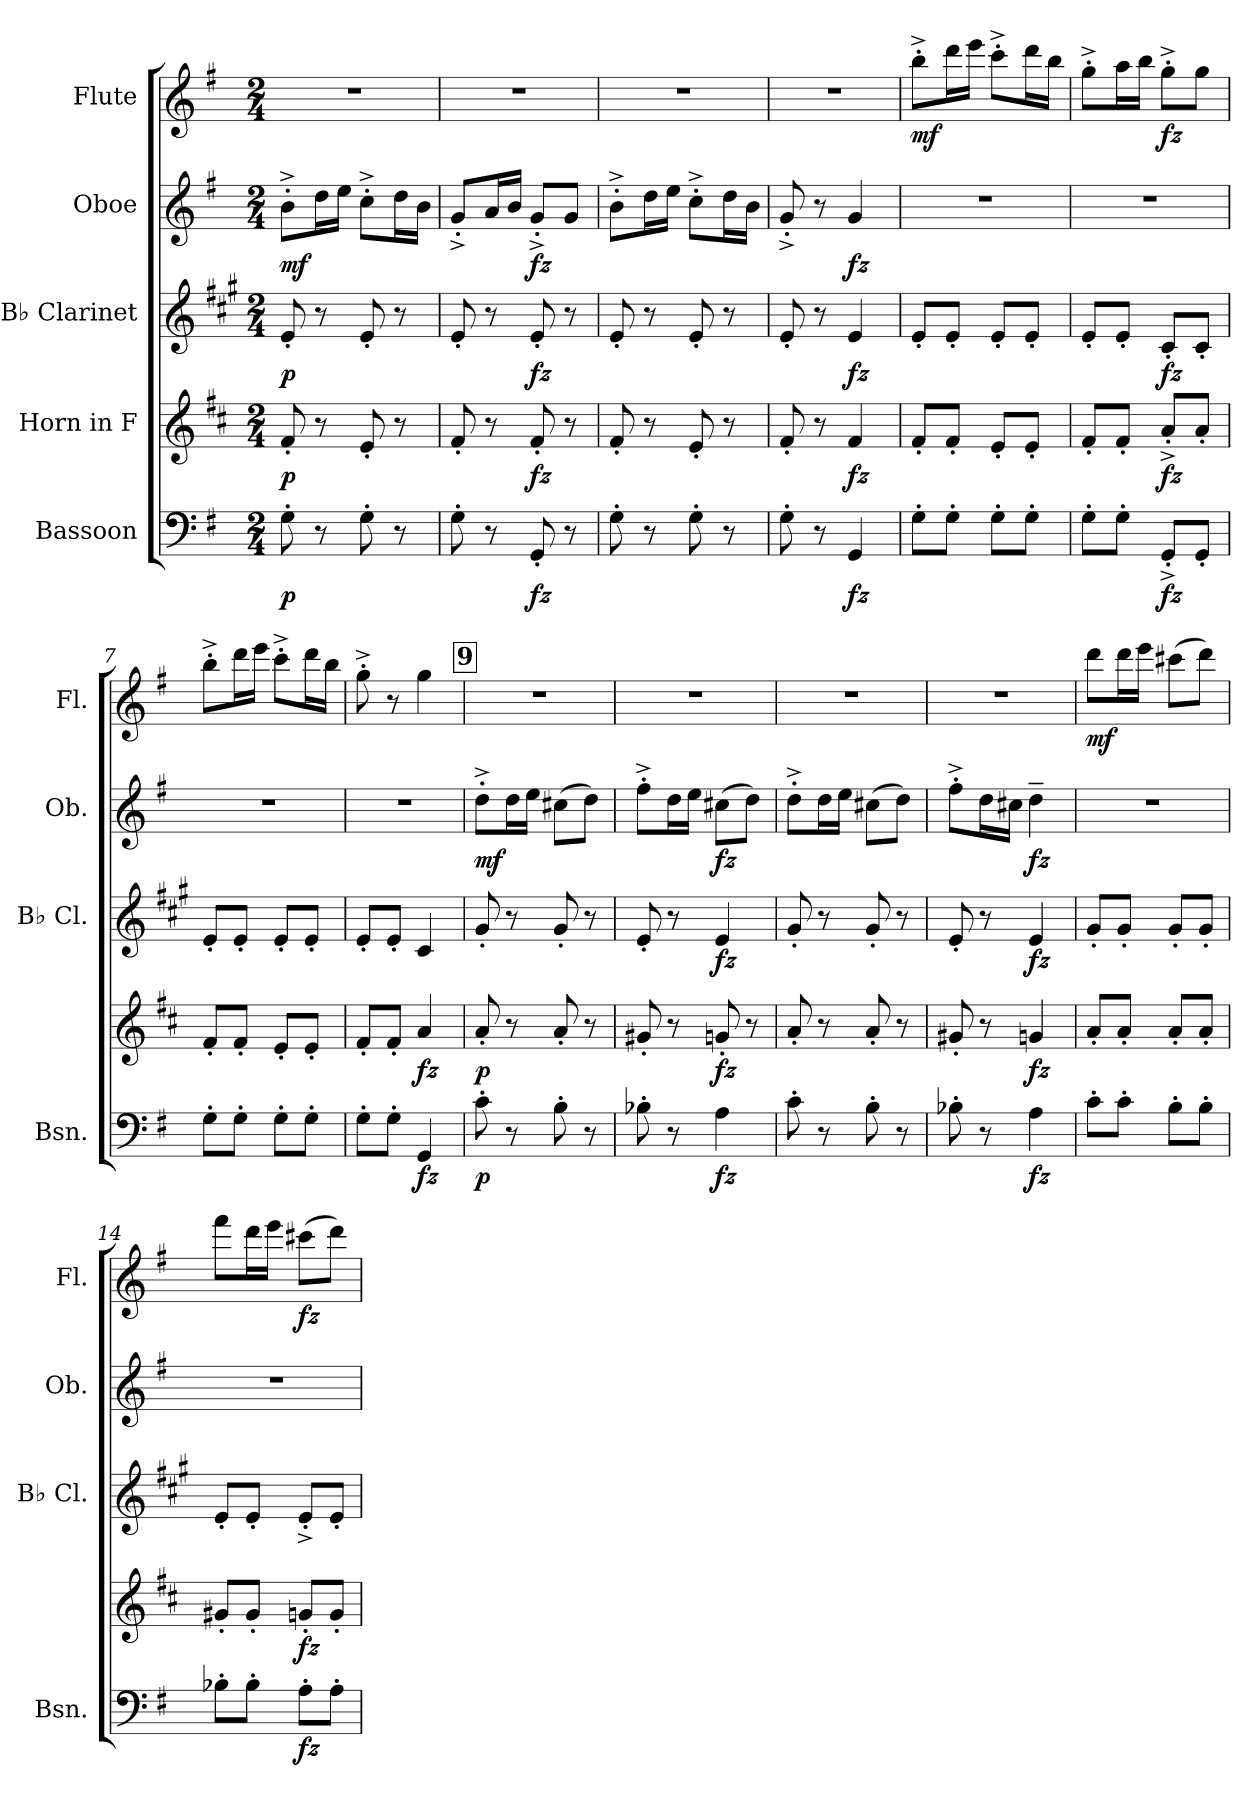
**kern	**dynam	**kern	**dynam	**kern	**dynam	**kern	**dynam	**kern	**dynam
*part5	*part5	*part4	*part4	*part3	*part3	*part2	*part2	*part1	*part1
*staff5	*staff5	*staff4	*staff4	*staff3	*staff3	*staff2	*staff2	*staff1	*staff1
*I"Bassoon	*	*I"Horn in F	*	*I"B♭ Clarinet	*	*I"Oboe	*	*I"Flute	*
*I'Bsn.	*	*	*	*I'B♭ Cl.	*	*I'Ob.	*	*I'Fl.	*
*clefF4	*	*clefG2	*	*clefG2	*	*clefG2	*	*clefG2	*
*	*	*ITrd4c7	*	*ITrd1c2	*	*	*	*	*
*k[f#]	*	*k[f#]	*	*k[f#]	*	*k[f#]	*	*k[f#]	*
*M2/4	*	*M2/4	*	*M2/4	*	*M2/4	*	*M2/4	*
*MM126	*	*MM126	*	*MM126	*	*MM126	*	*MM126	*
=1	=1	=1	=1	=1	=1	=1	=1	=1	=1
!	!LO:DY:b	!	!LO:DY:b	!	!LO:DY:b	!	!LO:DY:b	!	!
8G'\	p	8B'/	p	8d'/	p	8b'^\L	mf	2r	.
8r	.	8r	.	8r	.	16dd\L	.	.	.
.	.	.	.	.	.	16ee\JJ	.	.	.
8G'\	.	8A'/	.	8d'/	.	8cc'^\L	.	.	.
8r	.	8r	.	8r	.	16dd\L	.	.	.
.	.	.	.	.	.	16b\JJ	.	.	.
=2	=2	=2	=2	=2	=2	=2	=2	=2	=2
8G'\	.	8B'/	.	8d'/	.	8g'^/L	.	2r	.
8r	.	8r	.	8r	.	16a/L	.	.	.
.	.	.	.	.	.	16b/JJ	.	.	.
!	!LO:DY:b	!	!LO:DY:b	!	!LO:DY:b	!	!LO:DY:b	!	!
8GG'/	fz	8B'/	fz	8d'/	fz	8g'^/L	fz	.	.
8r	.	8r	.	8r	.	8g/J	.	.	.
=3	=3	=3	=3	=3	=3	=3	=3	=3	=3
8G'\	.	8B'/	.	8d'/	.	8b'^\L	.	2r	.
8r	.	8r	.	8r	.	16dd\L	.	.	.
.	.	.	.	.	.	16ee\JJ	.	.	.
8G'\	.	8A'/	.	8d'/	.	8cc'^\L	.	.	.
8r	.	8r	.	8r	.	16dd\L	.	.	.
.	.	.	.	.	.	16b\JJ	.	.	.
=4	=4	=4	=4	=4	=4	=4	=4	=4	=4
8G'\	.	8B'/	.	8d'/	.	8g'^/	.	2r	.
8r	.	8r	.	8r	.	8r	.	.	.
!	!LO:DY:b	!	!LO:DY:b	!	!LO:DY:b	!	!LO:DY:b	!	!
4GG/	fz	4B/	fz	4d/	fz	4g/	fz	.	.
=5	=5	=5	=5	=5	=5	=5	=5	=5	=5
!	!	!	!	!	!	!	!	!	!LO:DY:b
8G'\L	.	8B'/L	.	8d'/L	.	2r	.	8bb'^\L	mf
8G'\J	.	8B'/J	.	8d'/J	.	.	.	16ddd\L	.
.	.	.	.	.	.	.	.	16eee\JJ	.
8G'\L	.	8A'/L	.	8d'/L	.	.	.	8ccc^'\L	.
8G'\J	.	8A'/J	.	8d'/J	.	.	.	16ddd\L	.
.	.	.	.	.	.	.	.	16bb\JJ	.
!!LO:LB:g=z
=6	=6	=6	=6	=6	=6	=6	=6	=6	=6
8G'\L	.	8B'/L	.	8d'/L	.	2r	.	8gg^'\L	.
8G'\J	.	8B'/J	.	8d'/J	.	.	.	16aa\L	.
.	.	.	.	.	.	.	.	16bb\JJ	.
!	!LO:DY:b	!	!LO:DY:b	!	!LO:DY:b	!	!	!	!LO:DY:b
8GG'^/L	fz	8d'^/L	fz	8B'/L	fz	.	.	8gg'^\L	fz
8GG'/J	.	8d'/J	.	8B'/J	.	.	.	8gg\J	.
=7	=7	=7	=7	=7	=7	=7	=7	=7	=7
8G'\L	.	8B'/L	.	8d'/L	.	2r	.	8bb'^\L	.
8G'\J	.	8B'/J	.	8d'/J	.	.	.	16ddd\L	.
.	.	.	.	.	.	.	.	16eee\JJ	.
8G'\L	.	8A'/L	.	8d'/L	.	.	.	8ccc^'\L	.
8G'\J	.	8A'/J	.	8d'/J	.	.	.	16ddd\L	.
.	.	.	.	.	.	.	.	16bb\JJ	.
=8	=8	=8	=8	=8	=8	=8	=8	=8	=8
8G'\L	.	8B'/L	.	8d'/L	.	2r	.	8gg'^\	.
8G'\J	.	8B'/J	.	8d'/J	.	.	.	8r	.
!	!LO:DY:b	!	!LO:DY:b	!	!	!	!	!	!
4GG/	fz	4d/	fz	4B/	.	.	.	4gg\	.
!!LO:REH:place=s1:a:B:fs=14:t=9
=9	=9	=9	=9	=9	=9	=9	=9	=9	=9
!	!LO:DY:b	!	!LO:DY:b	!	!	!	!LO:DY:b	!	!
8c'\	p	8d'/	p	8f#'/	.	8dd'^\L	mf	2r	.
8r	.	8r	.	8r	.	16dd\L	.	.	.
.	.	.	.	.	.	16ee\JJ	.	.	.
8B'\	.	8d'/	.	8f#'/	.	(8cc#X\L	.	.	.
8r	.	8r	.	8r	.	8dd\J)	.	.	.
=10	=10	=10	=10	=10	=10	=10	=10	=10	=10
8B-X'\	.	8c#X'/	.	8d'/	.	8ff#'^\L	.	2r	.
8r	.	8r	.	8r	.	16dd\L	.	.	.
.	.	.	.	.	.	16ee\JJ	.	.	.
!	!LO:DY:b	!	!LO:DY:b	!	!LO:DY:b	!	!LO:DY:b	!	!
4A\	fz	8cn'/	fz	4d/	fz	(8cc#X\L	fz	.	.
.	.	8r	.	.	.	8dd\J)	.	.	.
=11	=11	=11	=11	=11	=11	=11	=11	=11	=11
8c'\	.	8d'/	.	8f#'/	.	8dd'^\L	.	2r	.
8r	.	8r	.	8r	.	16dd\L	.	.	.
.	.	.	.	.	.	16ee\JJ	.	.	.
8B'\	.	8d'/	.	8f#'/	.	(8cc#X\L	.	.	.
8r	.	8r	.	8r	.	8dd\J)	.	.	.
!!LO:PB:g=z
=12	=12	=12	=12	=12	=12	=12	=12	=12	=12
8B-X'\	.	8c#X'/	.	8d'/	.	8ff#'^\L	.	2r	.
8r	.	8r	.	8r	.	16dd\L	.	.	.
.	.	.	.	.	.	16cc#X\JJ	.	.	.
!	!LO:DY:b	!	!LO:DY:b	!	!LO:DY:b	!	!LO:DY:b	!	!
4A\	fz	4cn/	fz	4d/	fz	4dd~\	fz	.	.
=13	=13	=13	=13	=13	=13	=13	=13	=13	=13
!	!	!	!	!	!	!	!	!	!LO:DY:b
8c'\L	.	8d'/L	.	8f#'/L	.	2r	.	8ddd\L	mf
8c'\J	.	8d'/J	.	8f#'/J	.	.	.	16ddd\L	.
.	.	.	.	.	.	.	.	16eee\JJ	.
8B'\L	.	8d'/L	.	8f#'/L	.	.	.	(8ccc#X\L	.
8B'\J	.	8d'/J	.	8f#'/J	.	.	.	8ddd\J)	.
=14	=14	=14	=14	=14	=14	=14	=14	=14	=14
8B-X'\L	.	8c#X'/L	.	8d'/L	.	2r	.	8fff#\L	.
8B-'\J	.	8c#'/J	.	8d'/J	.	.	.	16ddd\L	.
.	.	.	.	.	.	.	.	16eee\JJ	.
!	!LO:DY:b	!	!LO:DY:b	!	!	!	!	!	!LO:DY:b
8A'\L	fz	8cn'/L	fz	8d'^/L	.	.	.	(8ccc#X\L	fz
8A'\J	.	8c'/J	.	8d'/J	.	.	.	8ddd\J)	.
=	=	=	=	=	=	=	=	=	=
*-	*-	*-	*-	*-	*-	*-	*-	*-	*-
